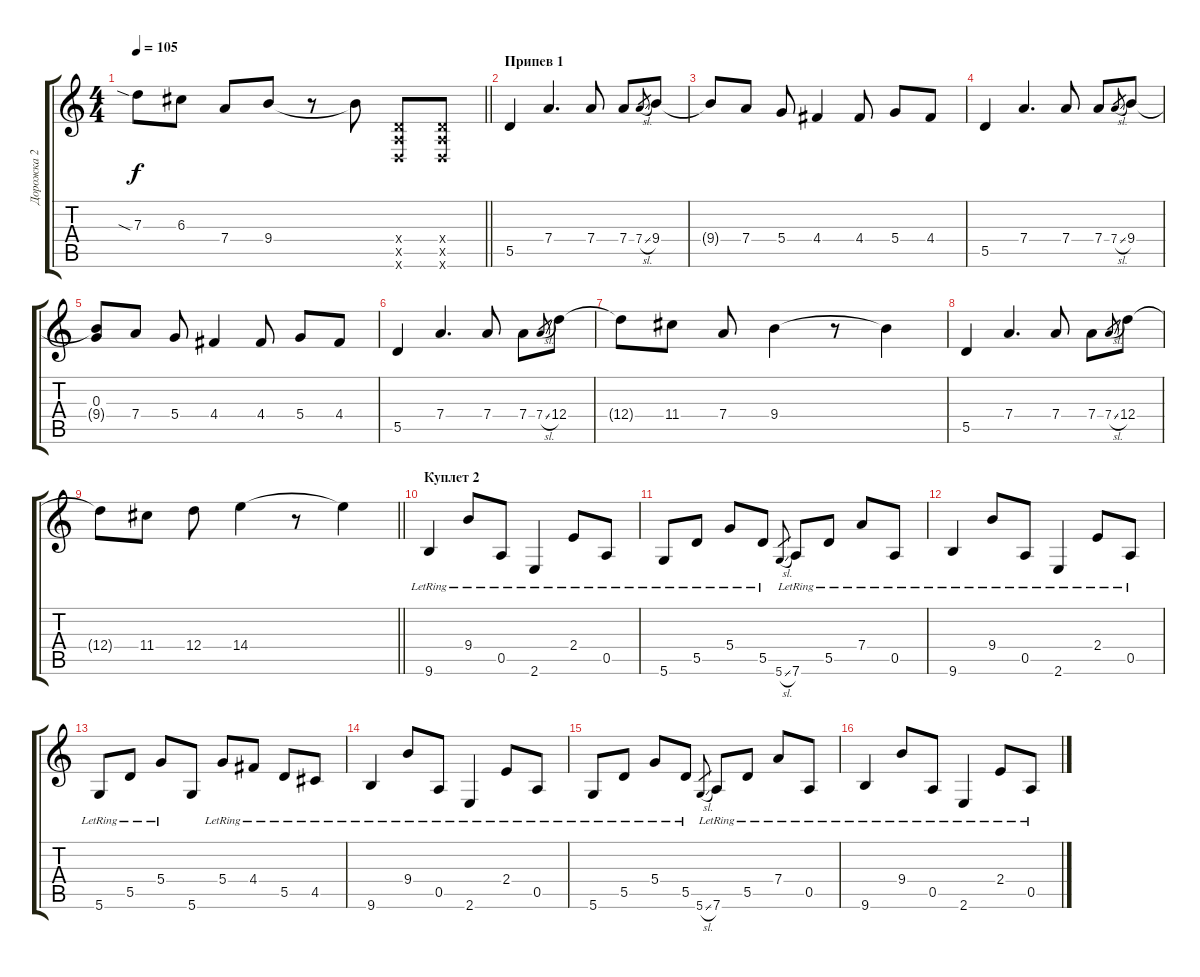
\track ("Дорожка 2" "Дорожка 2") {instrument distortionguitar}
\staff {score tabs}
\tuning (E4 B3 G3 D3 A2 D2) {hide}
\ts (4 4)
\tempo 105
\clef g2
\barLineRight lightlight
\ks c
7.3{sia}.8{dy f} 6.3.8 7.4.8 9.4.8 r.8 9.4{t}.8 (0.4{x} 0.5{x} 0.6{x}).8{instrument distortionguitar} (0.4{x} 0.5{x} 0.6{x}).8 |
\section ("" "Припев 1")
5.5.4 7.4.4{d} 7.4.8 7.4.8 7.4{sl}.8{gr} 9.4.8 |
9.4{t}.8 7.4.8 5.4.8 4.4.4 4.4.8 5.4.8 4.4.8 |
5.5.4 7.4.4{d} 7.4.8 7.4.8 7.4{sl}.8{gr} 9.4.8 |
(0.3 9.4{t}).8 7.4.8 5.4.8 4.4.4 4.4.8 5.4.8 4.4.8 |
5.5.4 7.4.4{d} 7.4.8 7.4.8 7.4{sl}.8{gr} 12.4.8 |
12.4{t}.8 11.4.8 7.4.8 9.4.4 r.8 9.4{t}.4 |
5.5.4 7.4.4{d} 7.4.8 7.4.8 7.4{sl}.8{gr} 12.4.8 |
\barLineRight lightlight
12.4{t}.8 11.4.8 12.4.8 14.4.4 r.8 14.4{t}.4 |
\section ("" "Куплет 2")
9.6{lr}.4{instrument acousticguitarsteel} 9.4{lr}.8 0.5{lr}.8 2.6{lr}.4 2.4{lr}.8 0.5{lr}.8 |
5.6{lr}.8 5.5{lr}.8 5.4{lr}.8 5.5{lr}.8 5.6{sl}.8{gr} 7.6{lr}.8 5.5{lr}.8 7.4{lr}.8 0.5{lr}.8 |
9.6{lr}.4 9.4{lr}.8 0.5{lr}.8 2.6{lr}.4 2.4{lr}.8 0.5{lr}.8 |
5.6{lr}.8 5.5{lr}.8 5.4{lr}.8 5.6.8 5.4{lr}.8 4.4{lr}.8 5.5{lr}.8 4.5{lr}.8 |
9.6{lr}.4 9.4{lr}.8 0.5{lr}.8 2.6{lr}.4 2.4{lr}.8 0.5{lr}.8 |
5.6{lr}.8 5.5{lr}.8 5.4{lr}.8 5.5{lr}.8 5.6{sl}.8{gr} 7.6{lr}.8 5.5{lr}.8 7.4{lr}.8 0.5{lr}.8 |
9.6{lr}.4 9.4{lr}.8 0.5{lr}.8 2.6{lr}.4 2.4{lr}.8 0.5{lr}.8
